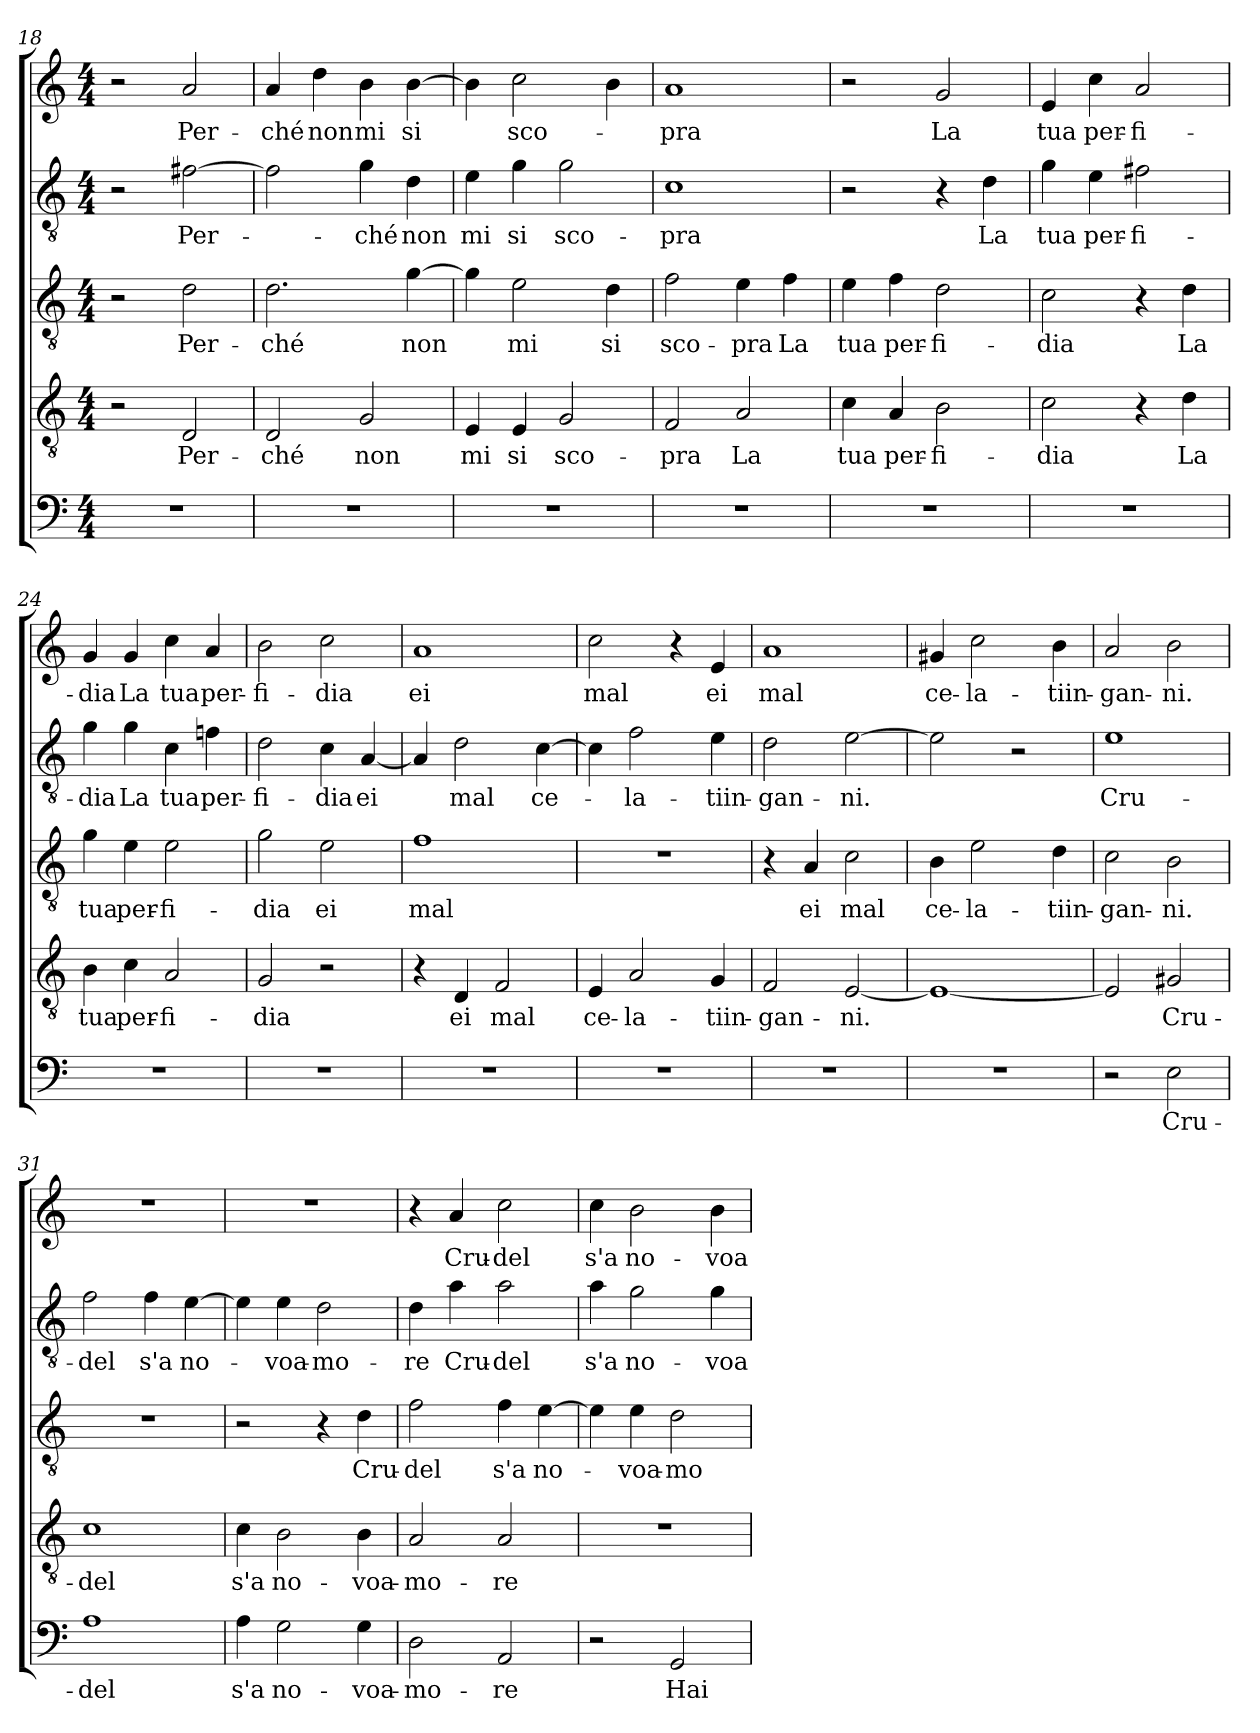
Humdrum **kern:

**kern	**text	**kern	**text	**kern	**text	**kern	**text	**kern	**text
*part5	*part5	*part4	*part4	*part3	*part3	*part2	*part2	*part1	*part1
*staff5	*staff5	*staff4	*staff4	*staff3	*staff3	*staff2	*staff2	*staff1	*staff1
*clefF4	*	*clefGv2	*	*clefGv2	*	*clefGv2	*	*clefG2	*
*k[]	*	*k[]	*	*k[]	*	*k[]	*	*k[]	*
*M4/4	*	*M4/4	*	*M4/4	*	*M4/4	*	*M4/4	*
=18	=18	=18	=18	=18	=18	=18	=18	=18	=18
1r	.	2r	.	2r	.	2r	.	2r	.
.	.	2D/	Per-	2d\	Per-	[2f#X\	Per-	2a/	Per-
=19	=19	=19	=19	=19	=19	=19	=19	=19	=19
1r	.	2D/	ché	2.d\	ché	2f#\]	.	4a/	ché
.	.	.	.	.	.	.	.	4dd\	non
.	.	2G/	non	.	.	4g\	ché	4b\	mi
.	.	.	.	[4g\	non	4d\	non	[4b\	si
=20	=20	=20	=20	=20	=20	=20	=20	=20	=20
1r	.	4E/	mi	4g\]	.	4e\	mi	4b\]	.
.	.	4E/	si	2e\	mi	4g\	si	2cc\	sco-
.	.	2G/	sco-	.	.	2g\	sco-	.	.
.	.	.	.	4d\	si	.	.	4b\	.
=21	=21	=21	=21	=21	=21	=21	=21	=21	=21
1r	.	2F/	pra	2f\	sco-	1c\	pra	1a/	pra
.	.	2A/	La	4e\	pra	.	.	.	.
.	.	.	.	4f\	La	.	.	.	.
=22	=22	=22	=22	=22	=22	=22	=22	=22	=22
1r	.	4c\	tua	4e\	tua	2r	.	2r	.
.	.	4A/	per-	4f\	per-	.	.	.	.
.	.	2B\	fi-	2d\	fi-	4r	.	2g/	La
.	.	.	.	.	.	4d\	La	.	.
=23	=23	=23	=23	=23	=23	=23	=23	=23	=23
1r	.	2c\	dia	2c\	dia	4g\	tua	4e/	tua
.	.	.	.	.	.	4e\	per-	4cc\	per-
.	.	4r	.	4r	.	2f#X\	fi-	2a/	fi-
.	.	4d\	La	4d\	La	.	.	.	.
=24	=24	=24	=24	=24	=24	=24	=24	=24	=24
1r	.	4B\	tua	4g\	tua	4g\	dia	4g/	dia
.	.	4c\	per-	4e\	per-	4g\	La	4g/	La
.	.	2A/	fi-	2e\	fi-	4c\	tua	4cc\	tua
.	.	.	.	.	.	4fn\	per-	4a/	per-
=25	=25	=25	=25	=25	=25	=25	=25	=25	=25
1r	.	2G/	dia	2g\	dia	2d\	fi-	2b\	fi-
.	.	2r	.	2e\	ei	4c\	dia	2cc\	dia
.	.	.	.	.	.	[4A/	ei	.	.
=26	=26	=26	=26	=26	=26	=26	=26	=26	=26
1r	.	4r	.	1f\	mal	4A/]	.	1a/	ei
.	.	4D/	ei	.	.	2d\	mal	.	.
.	.	2F/	mal	.	.	.	.	.	.
.	.	.	.	.	.	[4c\	ce-	.	.
=27	=27	=27	=27	=27	=27	=27	=27	=27	=27
1r	.	4E/	ce-	1r	.	4c\]	.	2cc\	mal
.	.	2A/	la-	.	.	2f\	la-	.	.
.	.	.	.	.	.	.	.	4r	.
.	.	4G/	tiin-	.	.	4e\	tiin-	4e/	ei
=28	=28	=28	=28	=28	=28	=28	=28	=28	=28
1r	.	2F/	gan-	4r	.	2d\	gan-	1a/	mal
.	.	.	.	4A/	ei	.	.	.	.
.	.	[2E/	ni.	2c\	mal	[2e\	ni.	.	.
=29	=29	=29	=29	=29	=29	=29	=29	=29	=29
1r	.	1E/_	.	4B\	ce-	2e\]	.	4g#X/	ce-
.	.	.	.	2e\	la-	.	.	2cc\	la-
.	.	.	.	.	.	2r	.	.	.
.	.	.	.	4d\	tiin-	.	.	4b\	tiin-
=30	=30	=30	=30	=30	=30	=30	=30	=30	=30
2r	.	2E/]	.	2c\	gan-	1e\	Cru-	2a/	gan-
2E\	Cru-	2G#X/	Cru-	2B\	ni.	.	.	2b\	ni.
=31	=31	=31	=31	=31	=31	=31	=31	=31	=31
1A\	del	1c\	del	1r	.	2f\	del	1r	.
.	.	.	.	.	.	4f\	s'a	.	.
.	.	.	.	.	.	[4e\	no-	.	.
=32	=32	=32	=32	=32	=32	=32	=32	=32	=32
4A\	s'a	4c\	s'a	2r	.	4e\]	.	1r	.
2G\	no-	2B\	no-	.	.	4e\	voa-	.	.
.	.	.	.	4r	.	2d\	mo-	.	.
4G\	voa-	4B\	voa-	4d\	Cru-	.	.	.	.
=33	=33	=33	=33	=33	=33	=33	=33	=33	=33
2D\	mo-	2A/	mo-	2f\	del	4d\	re	4r	.
.	.	.	.	.	.	4a\	Cru-	4a/	Cru-
2AA/	re	2A/	re	4f\	s'a	2a\	del	2cc\	del
.	.	.	.	[4e\	no-	.	.	.	.
=34	=34	=34	=34	=34	=34	=34	=34	=34	=34
2r	.	1r	.	4e\]	.	4a\	s'a	4cc\	s'a
.	.	.	.	4e\	voa-	2g\	no-	2b\	no-
2GG/	Hai	.	.	2d\	mo-	.	.	.	.
.	.	.	.	.	.	4g\	voa-	4b\	voa-
=	=	=	=	=	=	=	=	=	=
*-	*-	*-	*-	*-	*-	*-	*-	*-	*-
